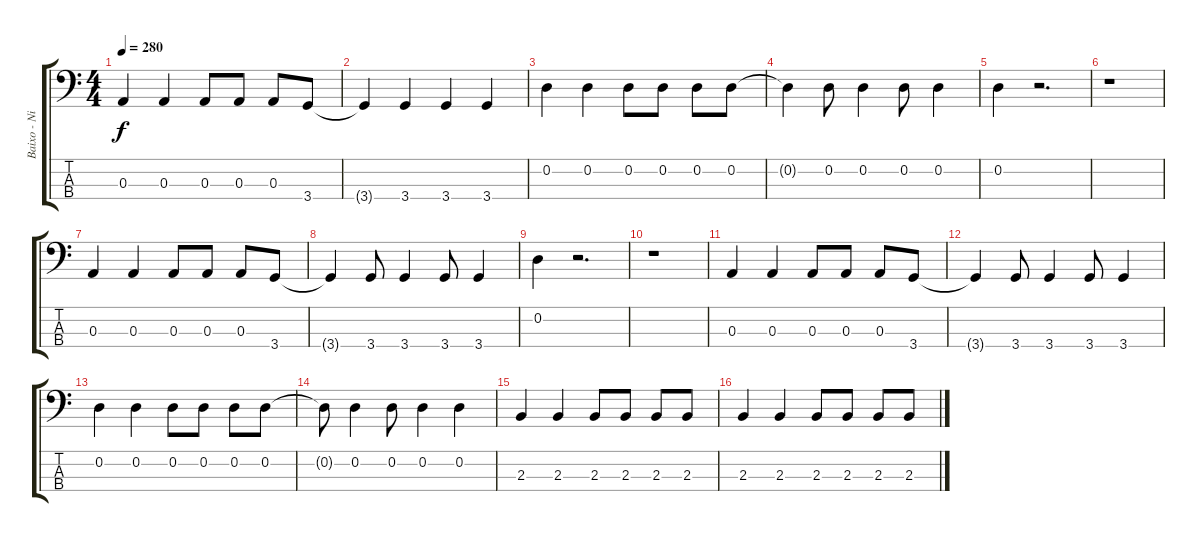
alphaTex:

\track ("Baixo - Nikola" "Baixo - Ni") {instrument electricbasspick}
\staff {score tabs}
\tuning (G2 D2 A1 E1) {hide}
\ts (4 4)
\tempo 280
\clef f4
\ks c
0.3.4{dy f} 0.3.4 0.3.8 0.3.8 0.3.8 3.4.8 |
3.4{t}.4 3.4.4 3.4.4 3.4.4 |
0.2.4 0.2.4 0.2.8 0.2.8 0.2.8 0.2.8 |
0.2{t}.4 0.2.8 0.2.4 0.2.8 0.2.4 |
0.2.4 r.2{d} |
r.1 |
0.3.4 0.3.4 0.3.8 0.3.8 0.3.8 3.4.8 |
3.4{t}.4 3.4.8 3.4.4 3.4.8 3.4.4 |
0.2.4 r.2{d} |
r.1 |
0.3.4 0.3.4 0.3.8 0.3.8 0.3.8 3.4.8 |
3.4{t}.4 3.4.8 3.4.4 3.4.8 3.4.4 |
0.2.4 0.2.4 0.2.8 0.2.8 0.2.8 0.2.8 |
0.2{t}.8 0.2.4 0.2.8 0.2.4 0.2.4 |
2.3.4 2.3.4 2.3.8 2.3.8 2.3.8 2.3.8 |
2.3.4 2.3.4 2.3.8 2.3.8 2.3.8 2.3.8
